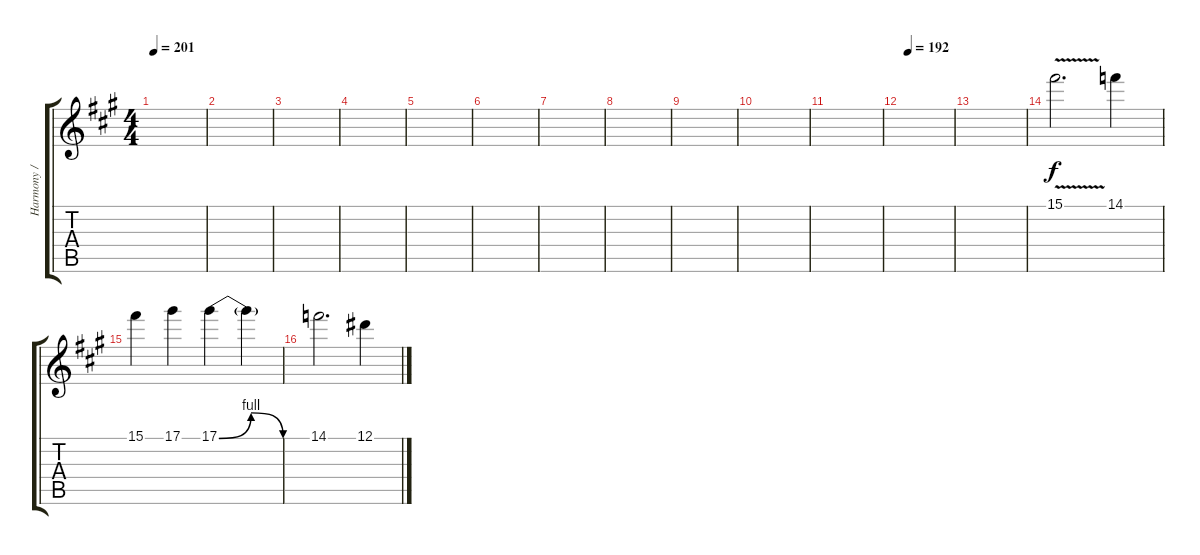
\track ("Harmony / Solo" "Harmony / ") {instrument distortionguitar}
\staff {score tabs}
\tuning (Eb4 Bb3 Gb3 Db3 Ab2 Eb2) {hide}
\ts (4 4)
\tempo 201
\clef g2
\ks a
|
|
|
|
|
|
|
|
|
|
|
\tempo (192 0.125)
|
|
15.1{v}.2{d dy f volume 16} 14.1.4 |
15.1.4 17.1.4 17.1{be (bendrelease 0 0 15 4 45 4 60 0)}.4 17.1{t}.4 |
14.1.2{d} 12.1.4
